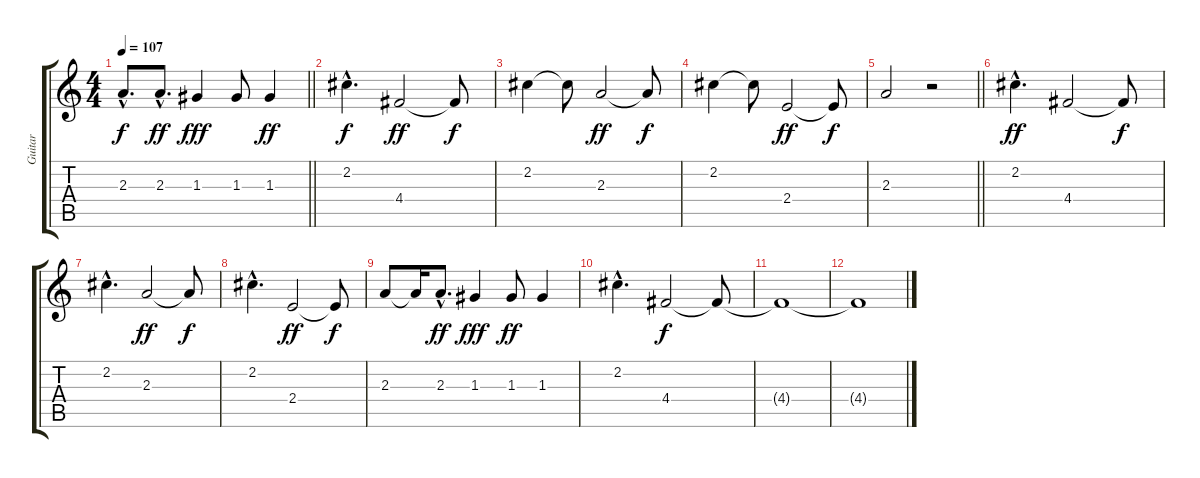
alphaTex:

\track ("Guitar" "Guitar") {instrument acousticguitarnylon}
\staff {score tabs}
\tuning (E4 B3 G3 D3 A2 E2) {hide}
\ts (4 4)
\tempo 107
\clef g2
\barLineRight lightlight
\ks c
2.3{hac}.8{d dy f} 2.3{hac}.8{d dy ff} 1.3.4{dy fff} 1.3.8 1.3.4{dy ff} |
2.2{hac}.4{d dy f} 4.4.2{dy ff} 4.4{t}.8{dy f} |
2.2.4 2.2{t}.8 2.3.2{dy ff} 2.3{t}.8{dy f} |
2.2.4 2.2{t}.8 2.4.2{dy ff} 2.4{t}.8{dy f} |
\barLineRight lightlight
2.3.2 r.2 |
2.2{hac}.4{d dy ff} 4.4.2 4.4{t}.8{dy f} |
2.2{hac}.4{d} 2.3.2{dy ff} 2.3{t}.8{dy f} |
2.2{hac}.4{d} 2.4.2{dy ff} 2.4{t}.8{dy f} |
2.3.8 2.3{t}.16 2.3{hac}.8{d dy ff} 1.3.4{dy fff} 1.3.8{dy ff} 1.3.4 |
2.2{hac}.4{d} 4.4.2{dy f} 4.4{t}.8 |
4.4{t}.1 |
4.4{t}.1
